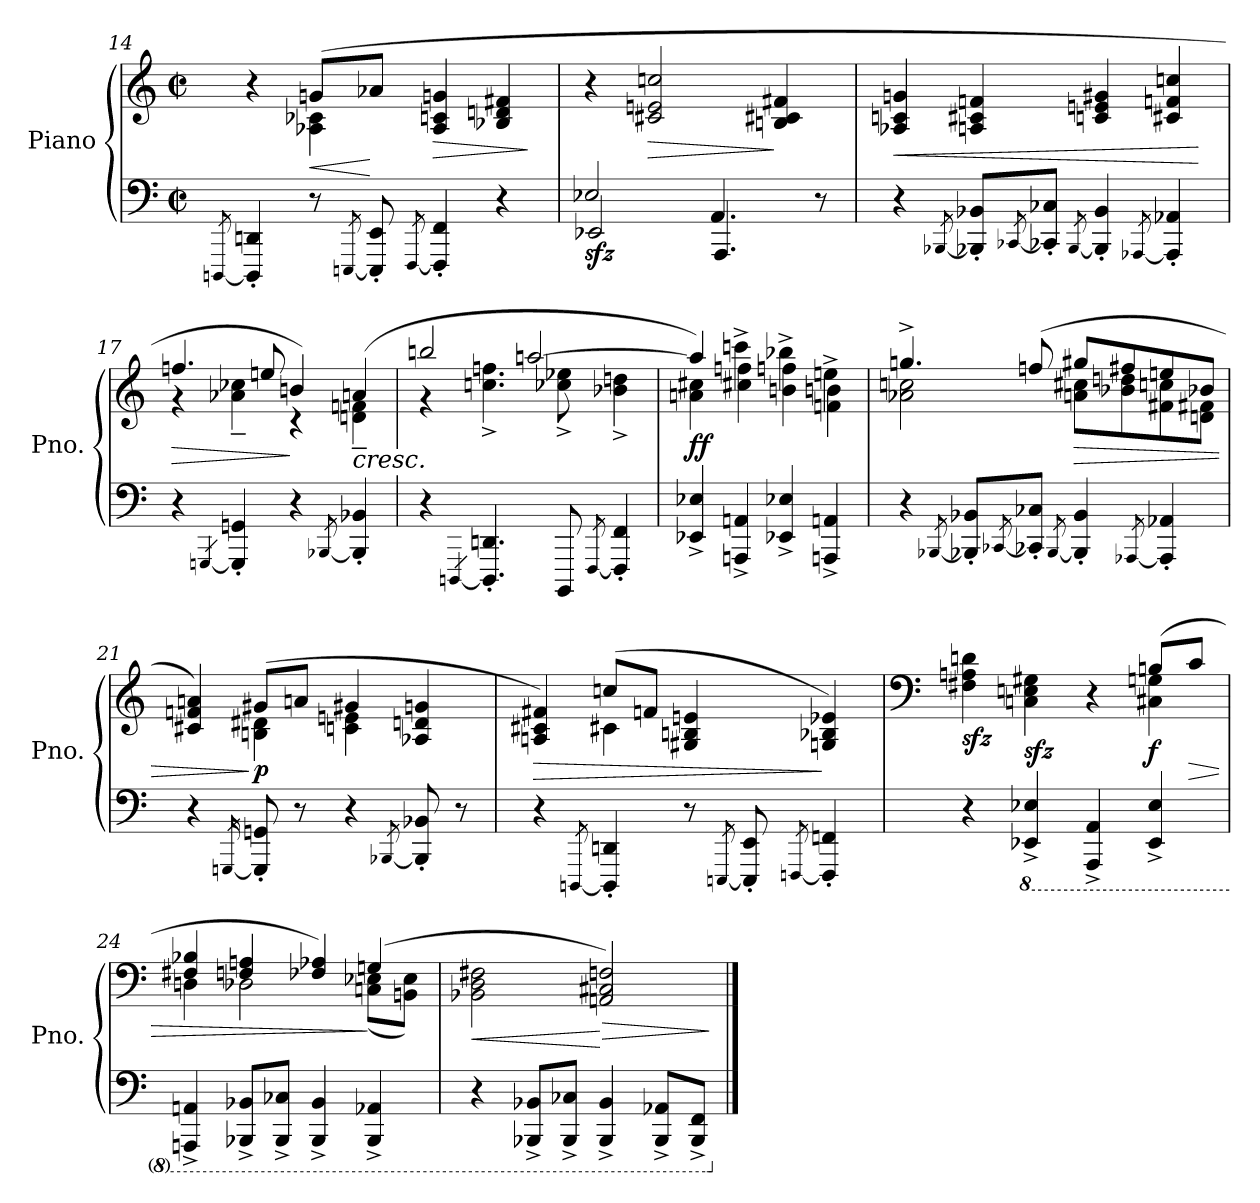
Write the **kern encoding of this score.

**kern	**kern	**dynam
*part1	*part1	*part1
*staff2	*staff1	*staff1/2
*I"Piano	*	*
*I'Pno.	*	*
!!LO:LB:g=z
*clefF4	*clefG2	*
*k[]	*k[]	*
*M2/2	*M2/2	*
*met(c|)	*met(c|)	*
=14	=14	=14
[8qDDDn/	.	.
*	*^	*
4DDD/]' 4DDn/'	4r	4ryy	.
!	!	!	!LO:HP:b
8r	(>8gn/L	4A-X\ 4c-X\	<
[8qEEEn/	.	.	.
8EEE/]' 8EE/'	8a-X/J	.	[
[8qFFF/	.	.	.
!	!	!	!LO:HP:b
4FFF/]' 4FF/'	4A-/ 4cn/ 4gn/	2ryy	>
4r	4B-X/ 4dn/ 4f#X/	.	.
*	*v	*v	*
.	.	]
=15	=15	=15
*^	*	*
!	!	!	!LO:DY:b=2
2E-X/	2EE-X/	4r	sfz
!	!	!	!LO:HP:b
.	.	2c#X/ 2en/ 2ccn/	>
4.AA/	4.AAA/	.	.
.	.	4Bn/ 4c#X/ 4f#X/	]
8r	8ryy	.	.
=16	=16	=16	=16
!	!	!	!LO:HP:b
*v	*v	*	*
4r	4A-X/ 4cn/ 4gn/	<
[8qBBB-X/	.	.
8BBB-X/]' 8BB-X/'L	4An/ 4c#X/ 4fn/	.
[8qCC-X/	.	.
8CC-X/]' 8C-X/'J	.	.
[8qBBB-/	.	.
4BBB-/]' 4BB-/'	4cn/ 4en/ 4g#X/	.
[8qAAA-X/	.	.
4AAA-/]' 4AA-X/'	4c#X/ 4fn/ 4ccn/	.
.	.	[
!!LO:PB:g=z
=17	=17	=17
!	!	!LO:HP:b
*	*^	*
4r	4.ffn/	4r	>
[4qGGGn/	.	.	.
4GGG/]' 4GGn/'	.	4a-X\~ 4cc-X\~	.
.	8een/	.	.
4r	4bn/)	4r	]
[8qBBB-X/	.	.	.
!	!	!	!LO:HP:b
4BBB-/]' 4BB-X/'	(>4an/	4dn\~ 4fn\~	<
=18	=18	=18	=18
4r	2bbn/	4r	.
[4qDDDn/	.	.	.
4.DDD/]' 4.DDn/'	.	4.ccn\^ 4.ffn\^	.
.	[2aan/	.	.
8BBBB/	.	8cc-X\^ 8ee-X\^	.
[8qFFF/	.	.	.
4FFF/]' 4FF/'	.	4b-X\^ 4ddn\^	.
=19	=19	=19	=19
!	!	!	!LO:DY:b
4EE-X/^ 4E-X/^	4aa/])	4an\ 4cc#X\	ff
4AAAn/^ 4AAn/^	4cccn^\	4cc#X\ 4ffn\	[
4EE-X/^ 4E-X/^	4bb-X^\	4bn\ 4ffn\	.
4AAAn/^ 4AAn/^	4een^\	4fn\ 4bn\	.
!!LO:LB:g=z	!!
=20	=20	=20	=20
4r	4.ggn^/	2a-X\ 2ccn\	.
[8qBBB-X/	.	.	.
8BBB-X/]' 8BB-X/'L	.	.	.
[8qCC-X/	.	.	.
8CC-X/]' 8C-X/'J	(>8ffn/	.	.
[8qBBB-/	.	.	.
!	!	!	!LO:HP:b
4BBB-/]' 4BB-/'	8gg#X/L	8an\ 8cc#X\L	>
.	8ff#X/	8b-X\ 8ddn\	.
[8qAAA-X/	.	.	.
4AAA-/]' 4AA-X/'	8een/	8f#X\ 8ccn\	.
.	8b-X/J	8dn\ 8f#X\J	.
=21	=21	=21	=21
4r	4c#X/ 4fn/ 4an/)	4ryy	.
[16qGGGn/	.	.	.
!	!	!	!LO:DY:n=1:b
8GGG/]' 8GGn/'	(>8g#X/L	4Bn\ 4d#X\	] p
8r	8an/J	.	.
4r	4g#X/	4cn\ 4en\	.
[8qBBB-X/	.	.	.
8BBB-/]' 8BB-X/'	4A-X/ 4dn/ 4gn/	4ryy	.
8r	.	.	.
!!LO:LB:g=z	!!
=22	=22	=22	=22
!	!	!	!LO:HP:b
4r	4An/ 4c#X/ 4f#X/)	4ryy	>
[8qDDDn/	.	.	.
4DDD/]' 4DDn/'	(>8ccn/L	4c#X\	.
.	8fn/J	.	.
8r	4G#X/ 4Bn/ 4en/	2ryy	.
[8qEEEn/	.	.	.
8EEE/]' 8EE/'	.	.	.
[8qFFFn/	.	.	.
4FFF/]' 4FFn/'	4Gn/ 4B-X/ 4e-X/)	.	]
=23	=23	=23	=23
*	*clefF4	*	*
!	!	!	!LO:DY:b
4r	4F#X\ 4An\ 4dn\	2.ryy	sfz
*8ba	*	*	*
!	!	!	!LO:DY:b
4EEE-X/^ 4EE-X/^	4Cn\ 4En\ 4G#X\	.	sfz
4AAAA/^ 4AAA/^	4r	.	.
!	!	!	!LO:DY:b
4EEE-/^ 4EE-/^	(>8Bn/L	4C#X\ 4Gn\	f
!	!	!	!LO:HP:b
.	8c/J	.	>
=24	=24	=24	=24
4AAAAn/^ 4AAAn/^	4F#X/ 4B-X/	4Dn\	.
8BBBB-X/^ 8BBB-X/^L	4Fn/ 4An/	2D-X\	.
8BBBB-/^ 8CC-X/^J	.	.	.
4BBBB-/^ 4BBB-/^	4F-X/ 4A-X/)	.	.
4BBBB-/^ 4AAA-X/^	(>4Gn/	(<8Cn\ 8E-X\L	]
.	.	8BBn\ 8E-\J)	.
!!LO:LB:g=z
=25	=25	=25	=25
!	!	!	!LO:HP:b
*	*v	*v	*
4r	2BB-X\ 2D\ 2F#X\	<
8BBBB-X/^ 8BBB-X/^L	.	.
8BBBB-/^ 8CC-X/^J	.	.
!	!	!LO:HP:n=1:b
4BBBB-/^ 4BBB-/^	2AAn/ 2C#X/ 2Fn/)	[ >
8BBBB-/^ 8AAA-X/^L	.	.
8BBBB-/^ 8FFF/^J	.	.
.	.	]
*X8ba	*	*
==	==	==
*-	*-	*-
